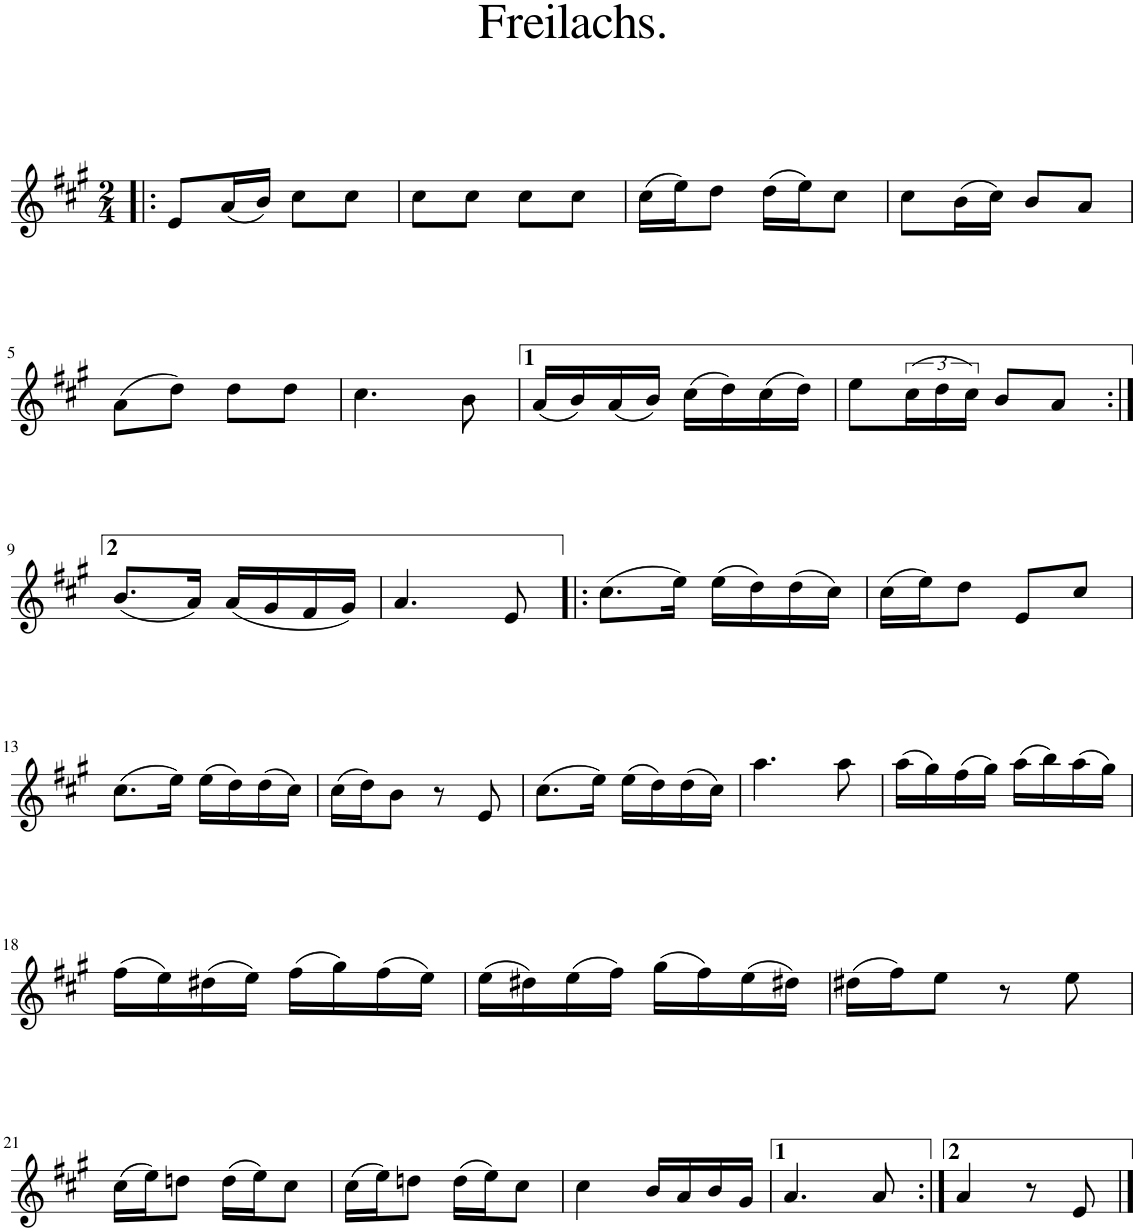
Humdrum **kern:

**kern
*part1
*staff1
*I"Piano
*I'Pno.
*clefG2
*k[f#c#g#]
*M2/4
=1!|:
8e/L
(16a/L
16b/JJ)
8cc#\L
8cc#\J
=2
8cc#\L
8cc#\J
8cc#\L
8cc#\J
=3
(16cc#\LL
16ee\J)
8dd\J
(16dd\LL
16ee\J)
8cc#\J
=4
8cc#\L
(16b\L
16cc#\JJ)
8b/L
8a/J
!!LO:LB:g=z
=5
(8a\L
8dd\J)
8dd\L
8dd\J
=6
4.cc#\
8b\
=7
(16a/LL
16b/)
(16a/
16b/JJ)
(16cc#\LL
16dd\)
(16cc#\
16dd\JJ)
=8
8ee\L
(24cc#\L
24dd\
24cc#\JJ)
8b/L
8a/J
!!LO:LB:g=z
=9:|!
(8.b/L
16a/Jk)
(16a/LL
16g#/
16f#/
16g#/JJ)
=10
4.a/
8e/
=11!|:
(8.cc#\L
16ee\Jk)
(16ee\LL
16dd\)
(16dd\
16cc#\JJ)
=12
(16cc#\LL
16ee\J)
8dd\J
8e/L
8cc#/J
!!LO:LB:g=z
=13
(8.cc#\L
16ee\Jk)
(16ee\LL
16dd\)
(16dd\
16cc#\JJ)
=14
(16cc#\LL
16dd\J)
8b\J
8r
8e/
=15
(8.cc#\L
16ee\Jk)
(16ee\LL
16dd\)
(16dd\
16cc#\JJ)
=16
4.aa\
8aa\
=17
(16aa\LL
16gg#\)
(16ff#\
16gg#\JJ)
(16aa\LL
16bb\)
(16aa\
16gg#\JJ)
!!LO:LB:g=z
=18
(16ff#\LL
16ee\)
(16dd#X\
16ee\JJ)
(16ff#\LL
16gg#\)
(16ff#\
16ee\JJ)
=19
(16ee\LL
16dd#X\)
(16ee\
16ff#\JJ)
(16gg#\LL
16ff#\)
(16ee\
16dd#X\JJ)
=20
(16dd#X\LL
16ff#\J)
8ee\J
8r
8ee\
!!LO:LB:g=z
=21
(16cc#\LL
16ee\J)
8ddn\J
(16dd\LL
16ee\J)
8cc#\J
=22
(16cc#\LL
16ee\J)
8ddn\J
(16dd\LL
16ee\J)
8cc#\J
=23
4cc#\
16b/LL
16a/
16b/
16g#/JJ
=24
4.a/
8a/
=25:|!
4a/
8r
8e/
==
*-
